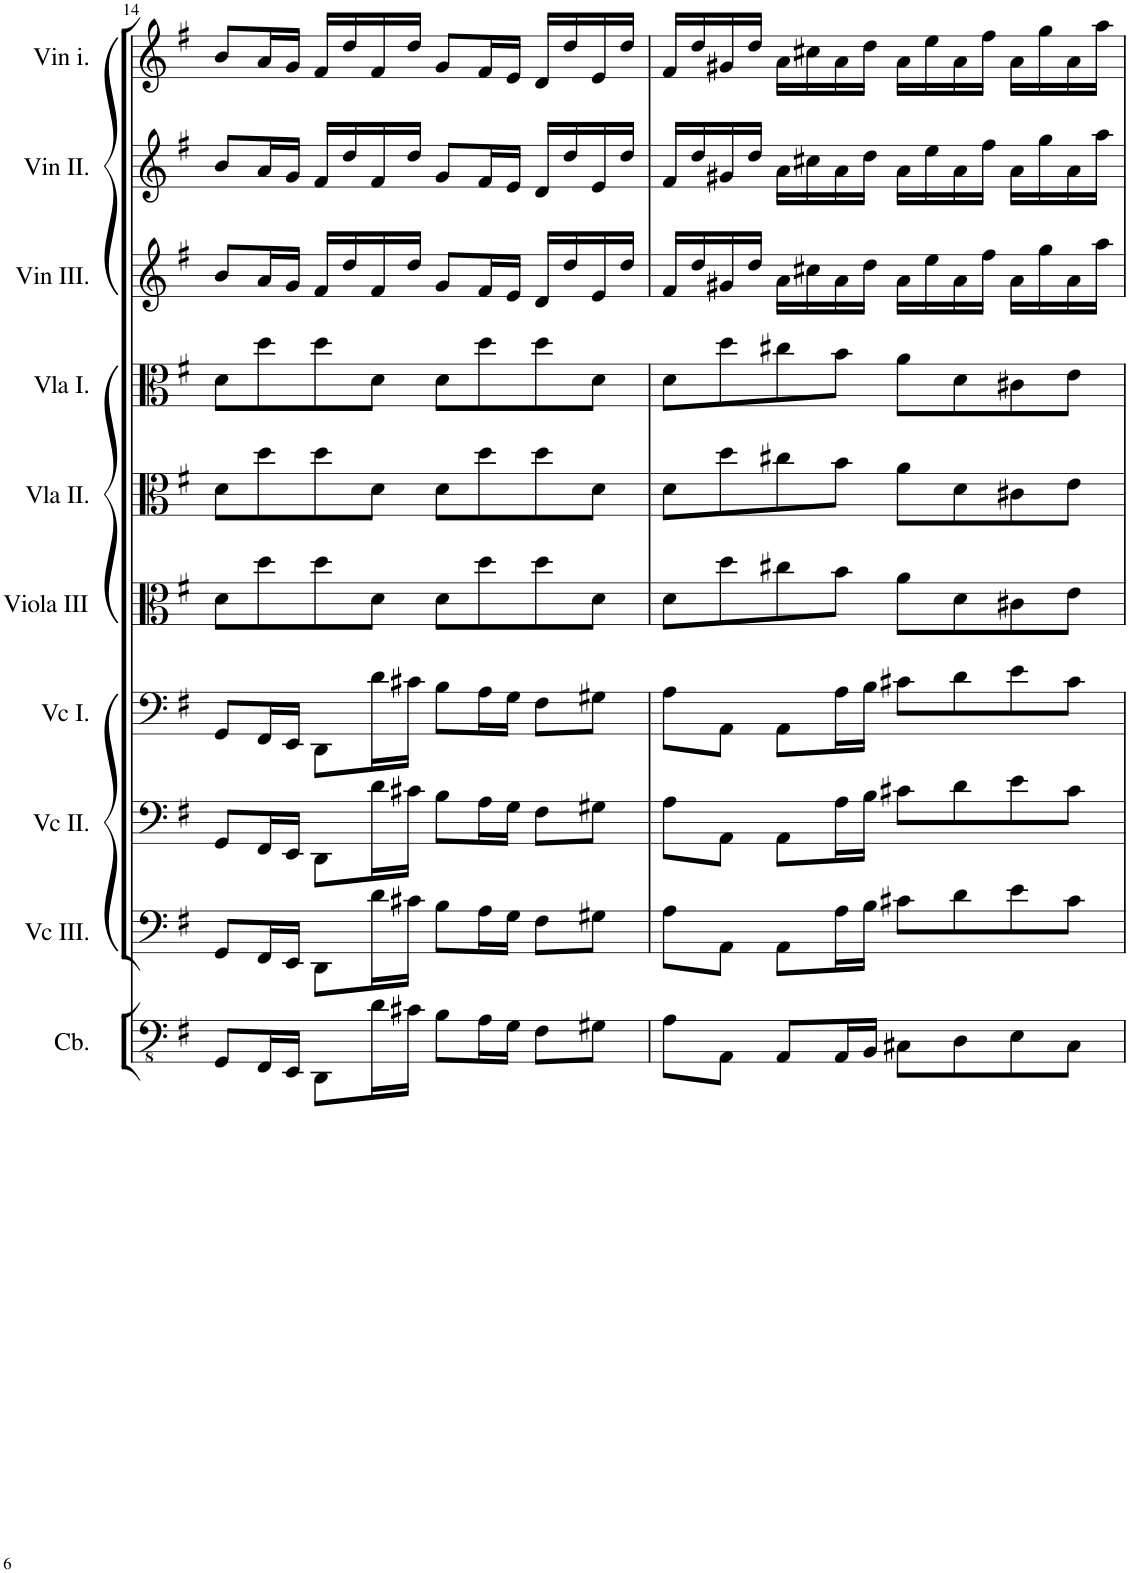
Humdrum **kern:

**kern	**kern	**kern	**kern	**kern	**kern	**kern	**kern	**kern	**kern
*part10	*part9	*part8	*part7	*part6	*part5	*part4	*part3	*part2	*part1
*staff10	*staff9	*staff8	*staff7	*staff6	*staff5	*staff4	*staff3	*staff2	*staff1
*I"Contrabass	*I"Violoncello III	*I"Violoncello II	*I"Violoncello I	*I"Viola III	*I"Viola II	*I"Viola I	*I"Violin III	*I"Violin II	*I"Violin I
*I'Cb.	*I'Vc III.	*I'Vc II.	*I'Vc I.	*I'Viola III	*I'Vla II.	*I'Vla I.	*I'Vin III.	*I'Vin II.	*I'Vin i.
!!LO:PB:g=z
*clefFv4	*clefF4	*clefF4	*clefF4	*clefC3	*clefC3	*clefC3	*clefG2	*clefG2	*clefG2
*ITrd7c12	*	*	*	*	*	*	*	*	*
*k[f#]	*k[f#]	*k[f#]	*k[f#]	*k[f#]	*k[f#]	*k[f#]	*k[f#]	*k[f#]	*k[f#]
*M4/4	*M4/4	*M4/4	*M4/4	*M4/4	*M4/4	*M4/4	*M4/4	*M4/4	*M4/4
=14	=14	=14	=14	=14	=14	=14	=14	=14	=14
8GGG/L	8GG/L	8GG/L	8GG/L	8d\L	8d\L	8d\L	8b/L	8b/L	8b/L
16FFF#/L	16FF#/L	16FF#/L	16FF#/L	8dd\	8dd\	8dd\	16a/L	16a/L	16a/L
16EEE/JJ	16EE/JJ	16EE/JJ	16EE/JJ	.	.	.	16g/JJ	16g/JJ	16g/JJ
8DDD\L	8DD\L	8DD\L	8DD\L	8dd\	8dd\	8dd\	16f#/LL	16f#/LL	16f#/LL
.	.	.	.	.	.	.	16dd/	16dd/	16dd/
16D\L	16d\L	16d\L	16d\L	8d\J	8d\J	8d\J	16f#/	16f#/	16f#/
16C#X\JJ	16c#X\JJ	16c#X\JJ	16c#X\JJ	.	.	.	16dd/JJ	16dd/JJ	16dd/JJ
8BB\L	8B\L	8B\L	8B\L	8d\L	8d\L	8d\L	8g/L	8g/L	8g/L
16AA\L	16A\L	16A\L	16A\L	8dd\	8dd\	8dd\	16f#/L	16f#/L	16f#/L
16GG\JJ	16G\JJ	16G\JJ	16G\JJ	.	.	.	16e/JJ	16e/JJ	16e/JJ
8FF#\L	8F#\L	8F#\L	8F#\L	8dd\	8dd\	8dd\	16d/LL	16d/LL	16d/LL
.	.	.	.	.	.	.	16dd/	16dd/	16dd/
8GG#X\J	8G#X\J	8G#X\J	8G#X\J	8d\J	8d\J	8d\J	16e/	16e/	16e/
.	.	.	.	.	.	.	16dd/JJ	16dd/JJ	16dd/JJ
=15	=15	=15	=15	=15	=15	=15	=15	=15	=15
8AA\L	8A\L	8A\L	8A\L	8d\L	8d\L	8d\L	16f#/LL	16f#/LL	16f#/LL
.	.	.	.	.	.	.	16dd/	16dd/	16dd/
8AAA\J	8AA\J	8AA\J	8AA\J	8dd\	8dd\	8dd\	16g#X/	16g#X/	16g#X/
.	.	.	.	.	.	.	16dd/JJ	16dd/JJ	16dd/JJ
8AAA/L	8AA\L	8AA\L	8AA\L	8cc#X\	8cc#X\	8cc#X\	16a\LL	16a\LL	16a\LL
.	.	.	.	.	.	.	16cc#X\	16cc#X\	16cc#X\
16AAA/L	16A\L	16A\L	16A\L	8b\J	8b\J	8b\J	16a\	16a\	16a\
16BBB/JJ	16B\JJ	16B\JJ	16B\JJ	.	.	.	16dd\JJ	16dd\JJ	16dd\JJ
8CC#X\L	8c#X\L	8c#X\L	8c#X\L	8a\L	8a\L	8a\L	16a\LL	16a\LL	16a\LL
.	.	.	.	.	.	.	16ee\	16ee\	16ee\
8DD\	8d\	8d\	8d\	8d\	8d\	8d\	16a\	16a\	16a\
.	.	.	.	.	.	.	16ff#\JJ	16ff#\JJ	16ff#\JJ
8EE\	8e\	8e\	8e\	8c#X\	8c#X\	8c#X\	16a\LL	16a\LL	16a\LL
.	.	.	.	.	.	.	16gg\	16gg\	16gg\
8CC#\J	8c#\J	8c#\J	8c#\J	8e\J	8e\J	8e\J	16a\	16a\	16a\
.	.	.	.	.	.	.	16aa\JJ	16aa\JJ	16aa\JJ
=	=	=	=	=	=	=	=	=	=
*-	*-	*-	*-	*-	*-	*-	*-	*-	*-
